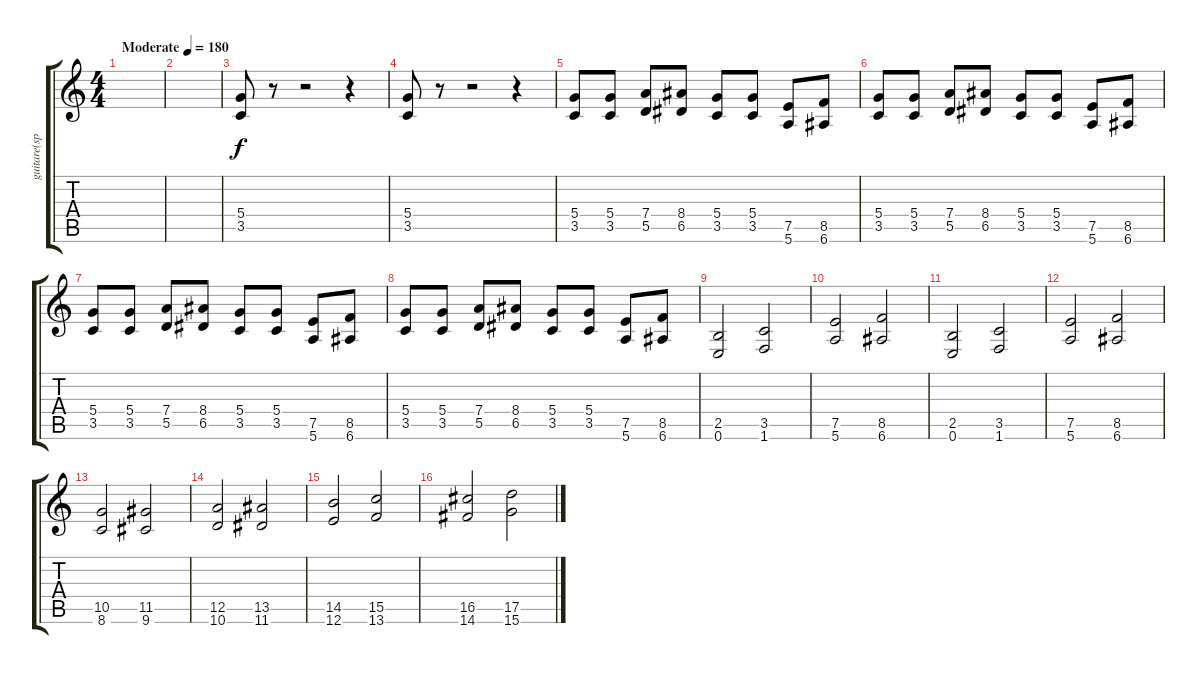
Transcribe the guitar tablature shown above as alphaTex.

\track ("guitare(spike)" "guitare(sp") {instrument distortionguitar}
\staff {score tabs}
\tuning (E4 B3 G3 D3 A2 E2) {hide}
\ts (4 4)
\tempo (180 "Moderate")
\clef g2
\ks c
|
|
(5.4 3.5).8 r.8 r.2 r.4 |
(5.4 3.5).8 r.8 r.2 r.4 |
(5.4 3.5).8 (5.4 3.5).8 (7.4 5.5).8 (8.4 6.5).8 (5.4 3.5).8 (5.4 3.5).8 (7.5 5.6).8 (8.5 6.6).8 |
(5.4 3.5).8 (5.4 3.5).8 (7.4 5.5).8 (8.4 6.5).8 (5.4 3.5).8 (5.4 3.5).8 (7.5 5.6).8 (8.5 6.6).8 |
(5.4 3.5).8 (5.4 3.5).8 (7.4 5.5).8 (8.4 6.5).8 (5.4 3.5).8 (5.4 3.5).8 (7.5 5.6).8 (8.5 6.6).8 |
(5.4 3.5).8 (5.4 3.5).8 (7.4 5.5).8 (8.4 6.5).8 (5.4 3.5).8 (5.4 3.5).8 (7.5 5.6).8 (8.5 6.6).8 |
(2.5 0.6).2 (3.5 1.6).2 |
(7.5 5.6).2 (8.5 6.6).2 |
(2.5 0.6).2 (3.5 1.6).2 |
(7.5 5.6).2 (8.5 6.6).2 |
(10.5 8.6).2 (11.5 9.6).2 |
(12.5 10.6).2 (13.5 11.6).2 |
(14.5 12.6).2 (15.5 13.6).2 |
(16.5 14.6).2 (17.5 15.6).2
